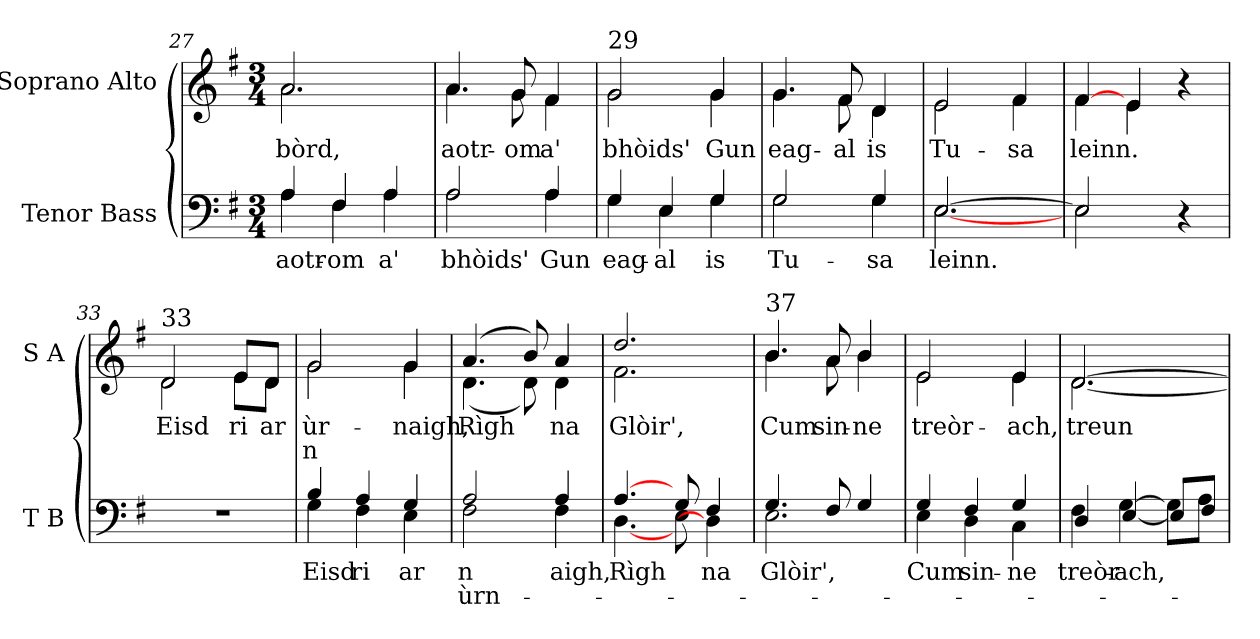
**kern	**text	**text	**kern	**text	**text
*part2	*part2	*part2	*part1	*part1	*part1
*staff2	*staff2	*staff2	*staff1	*staff1	*staff1
*I"Tenor Bass	*	*	*I"Soprano Alto	*	*
*I'T B	*	*	*I'S A	*	*
*clefF4	*	*	*clefG2	*	*
*k[f#]	*	*	*k[f#]	*	*
*G:	*	*	*G:	*	*
*M3/4	*	*	*M3/4	*	*
=27	=27	=27	=27	=27	=27
!	!LO:LY:a:color=#000000	!	!	!	!
*^	*	*	*	*	*
!	!	!	!	!	!LO:LY:b:color=#000000	!
*	*	*	*	*^	*	*
4Ai/	4Ai\	aotr-	.	2.ai/	2.ai\	bòrd,	.
!	!	!LO:LY:a:color=#000000	!	!	!	!	!
4F#i/	4F#i\	-om	.	.	.	.	.
!	!	!LO:LY:a:color=#000000	!	!	!	!	!
4Ai/	4Ai\	a'	.	.	.	.	.
=28	=28	=28	=28	=28	=28	=28	=28
!	!	!LO:LY:a:color=#000000	!	!	!	!	!
!	!	!	!	!	!	!LO:LY:b:color=#000000	!
2Ai/	2Ai\	bhòids'	.	4.ai/	4.ai\	aotr-	.
!	!	!	!	!	!	!LO:LY:b:color=#000000	!
.	.	.	.	8gi/	8gi\	-om	.
!	!	!LO:LY:a:color=#000000	!	!	!	!	!
!	!	!	!	!	!	!LO:LY:b:color=#000000	!
4Ai/	4Ai\	Gun	.	4f#i/	4f#i\	a'	.
!!LO:LB:g=z	!!
=29	=29	=29	=29	=29	=29	=29	=29
!	!	!LO:LY:a:color=#000000	!	!	!	!	!
!	!	!	!	!LO:TX:a:t=29	!	!	!
!	!	!	!	!	!	!LO:LY:b:color=#000000	!
4Gi/	4Gi\	eag-	.	2gi/	2gi\	bhòids'	.
!	!	!LO:LY:a:color=#000000	!	!	!	!	!
4Ei/	4Ei\	-al	.	.	.	.	.
!	!	!LO:LY:a:color=#000000	!	!	!	!	!
!	!	!	!	!	!	!LO:LY:b:color=#000000	!
4Gi/	4Gi\	is	.	4gi/	4gi\	Gun	.
=30	=30	=30	=30	=30	=30	=30	=30
!	!	!LO:LY:a:color=#000000	!	!	!	!	!
!	!	!	!	!	!	!LO:LY:b:color=#000000	!
2Gi/	2Gi\	Tu-	.	4.gi/	4.gi\	eag-	.
!	!	!	!	!	!	!LO:LY:b:color=#000000	!
.	.	.	.	8f#i/	8f#i\	-al	.
!	!	!LO:LY:a:color=#000000	!	!	!	!	!
!	!	!	!	!	!	!LO:LY:b:color=#000000	!
4Gi/	4Gi\	-sa	.	4di/	4di\	is	.
=31	=31	=31	=31	=31	=31	=31	=31
!	!	!LO:LY:a:color=#000000	!	!	!	!	!
!	!	!	!	!	!	!LO:LY:b:color=#000000	!
[2.Ei/	[2.Ei\	leinn.	.	2ei/	2ei\	Tu-	.
!	!	!	!	!	!	!LO:LY:b:color=#000000	!
.	.	.	.	4f#i/	4f#i\	-sa	.
=32	=32	=32	=32	=32	=32	=32	=32
!	!	!	!	!	!	!LO:LY:b:color=#000000	!
2Ei/]	2Ei\	.	.	[4f#i/	4f#i\	leinn.	.
.	.	.	.	4ei/	4ei\	.	.
4r	4ryy	.	.	4r	4ryy	.	.
!!LO:PB:g=z	!!
=33	=33	=33	=33	=33	=33	=33	=33
!LO:N:vis=1	!	!	!	!	!	!	!
*v	*v	*	*	*	*	*	*
*^	*	*	*	*	*	*
!	!	!	!	!LO:TX:a:t=33	!	!	!
!	!	!	!	!	!	!LO:LY:b:color=#000000	!
*v	*v	*	*	*	*	*	*
2.r	.	.	2di/	2di\	Eisd	.
!	!	!	!	!	!LO:LY:b:color=#000000	!
.	.	.	8ei/L	8ei\L	ri	.
!	!	!	!	!	!LO:LY:b:color=#000000	!
.	.	.	8di/J	8di\J	ar	.
=34	=34	=34	=34	=34	=34	=34
!	!LO:LY:a:color=#000000	!	!	!	!	!
*^	*	*	*	*	*	*
!	!	!	!	!	!	!LO:LY:b:color=#000000	!LO:LY:b:color=#000000
4Bi/	4Gi\	Eisd	.	2gi/	2gi\	ùr-	-n­
!	!	!LO:LY:a:color=#000000	!	!	!	!	!
4Ai/	4F#i\	ri	.	.	.	.	.
!	!	!LO:LY:a:color=#000000	!	!	!	!	!
!	!	!	!	!	!	!LO:LY:b:color=#000000	!
4Gi/	4Ei\	ar	.	4gi/	4gi\	naigh,	.
=35	=35	=35	=35	=35	=35	=35	=35
!	!	!LO:LY:a:color=#000000	!LO:LY:a:color=#000000	!	!	!	!
!	!	!	!	!	!	!LO:LY:b:color=#000000	!
2Ai/	2F#i\	n­	ùrn-	(4.ai/	(4.di\	Rìgh	.
.	.	.	.	8bi/)	8di\)	.	.
!	!	!LO:LY:a:color=#000000	!	!	!	!	!
!	!	!	!	!	!	!LO:LY:b:color=#000000	!
4Ai/	4F#i\	-aigh,	.	4ai/	4di\	na	.
=36	=36	=36	=36	=36	=36	=36	=36
!	!	!LO:LY:a:color=#000000	!	!	!	!	!
!	!	!	!	!	!	!LO:LY:b:color=#000000	!
[4.Ai/	[4.Di\	Rìgh	.	2.ddi/	2.f#i\	Glòir',	.
8Gi/	8Ei\	.	.	.	.	.	.
!	!	!LO:LY:a:color=#000000	!	!	!	!	!
4F#i/	4Di\]	na	.	.	.	.	.
!!LO:LB:g=z	!!
=37	=37	=37	=37	=37	=37	=37	=37
!	!	!LO:LY:a:color=#000000	!	!	!	!	!
!	!	!	!	!LO:TX:a:t=37	!	!	!
!	!	!	!	!	!	!LO:LY:b:color=#000000	!
4.Gi/	2.Ei\	Glòir',	.	4.bi/	4.bi\	Cum	.
!	!	!	!	!	!	!LO:LY:b:color=#000000	!
8F#i/	.	.	.	8ai/	8ai\	sin-	.
!	!	!	!	!	!	!LO:LY:b:color=#000000	!
4Gi/	.	.	.	4bi/	4bi\	-ne	.
=38	=38	=38	=38	=38	=38	=38	=38
!	!	!LO:LY:a:color=#000000	!	!	!	!	!
!	!	!	!	!	!	!LO:LY:b:color=#000000	!
4Gi/	4Ei\	Cum	.	2ei/	2ei\	treòr-	.
!	!	!LO:LY:a:color=#000000	!	!	!	!	!
4F#i/	4Di\	sin-	.	.	.	.	.
!	!	!LO:LY:a:color=#000000	!	!	!	!	!
!	!	!	!	!	!	!LO:LY:b:color=#000000	!
4Gi/	4Ci\	-ne	.	4ei/	4ei\	-ach,	.
=39	=39	=39	=39	=39	=39	=39	=39
!	!	!LO:LY:a:color=#000000	!	!	!	!	!
!	!	!	!	!	!	!LO:LY:b:color=#000000	!
4F#i\	4Di/	treòr-	.	[2.di/	[2.di\	treun	.
!	!	!LO:LY:a:color=#000000	!	!	!	!	!
[4Gi\	[4Ei/	-ach,	.	.	.	.	.
8Gi\L]	8Ei/L]	.	.	.	.	.	.
8Ai\J	8F#i/J	.	.	.	.	.	.
*v	*v	*	*	*	*	*	*
*	*	*	*v	*v	*	*
=	=	=	=	=	=
*-	*-	*-	*-	*-	*-
